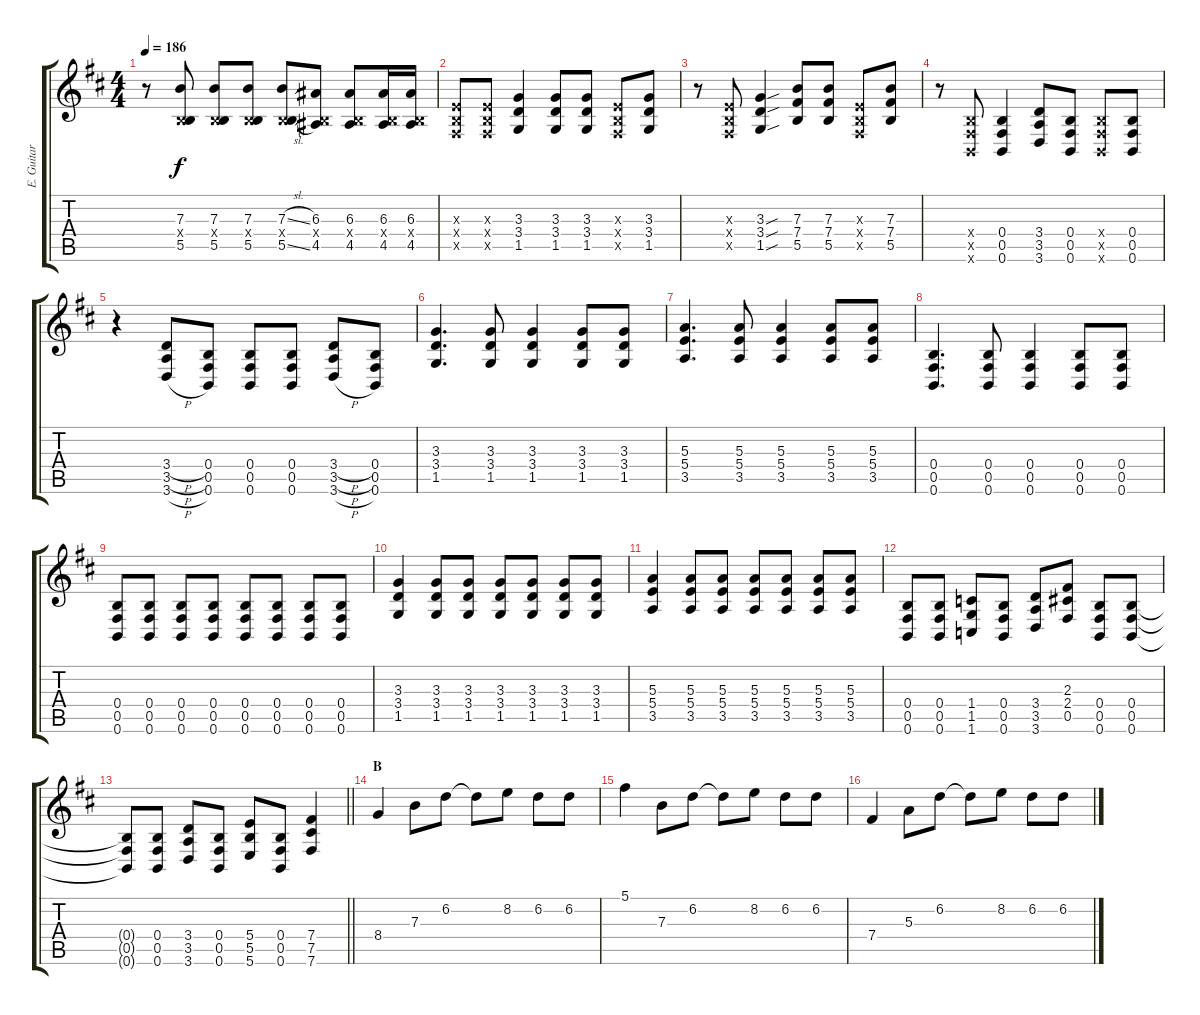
\track ("E. Guitar I" "E. Guitar ") {instrument overdrivenguitar}
\staff {score tabs}
\tuning (Db4 Ab3 E3 B2 Gb2 B1) {hide}
\ts (4 4)
\tempo 186
\clef g2
\ks d
r.8{dy f} (7.3 0.4{x} 5.5).8 (7.3 0.4{x} 5.5).8 (7.3 0.4{x} 5.5).8 (7.3{sl} 0.4{x} 5.5{sl}).8 (6.3 0.4{x} 4.5).8 (6.3 0.4{x} 4.5).8 (6.3 0.4{x} 4.5).16 (6.3 0.4{x} 4.5).16 |
(0.3{x} 0.4{x} 0.5{x}).8 (0.3{x} 0.4{x} 0.5{x}).8 (3.3 3.4 1.5).4 (3.3 3.4 1.5).8 (3.3 3.4 1.5).8 (0.3{x} 0.4{x} 0.5{x}).8 (3.3 3.4 1.5).8 |
r.8 (0.3{x} 0.4{x} 0.5{x}).8 (3.3{sou} 3.4{sou} 1.5{sou}).4 (7.3 7.4 5.5).8 (7.3 7.4 5.5).8 (0.3{x} 0.4{x} 0.5{x}).8 (7.3 7.4 5.5).8 |
r.8 (0.4{x} 0.5{x} 0.6{x}).8 (0.4 0.5 0.6).4 (3.4 3.5 3.6).8 (0.4 0.5 0.6).8 (0.4{x} 0.5{x} 0.6{x}).8 (0.4 0.5 0.6).8 |
r.4 (3.4{h} 3.5{h} 3.6{h}).8 (0.4 0.5 0.6).8 (0.4 0.5 0.6).8 (0.4 0.5 0.6).8 (3.4{h} 3.5{h} 3.6{h}).8 (0.4 0.5 0.6).8 |
(3.3 3.4 1.5).4{d} (3.3 3.4 1.5).8 (3.3 3.4 1.5).4 (3.3 3.4 1.5).8 (3.3 3.4 1.5).8 |
(5.3 5.4 3.5).4{d} (5.3 5.4 3.5).8 (5.3 5.4 3.5).4 (5.3 5.4 3.5).8 (5.3 5.4 3.5).8 |
(0.4 0.5 0.6).4{d} (0.4 0.5 0.6).8 (0.4 0.5 0.6).4 (0.4 0.5 0.6).8 (0.4 0.5 0.6).8 |
(0.4 0.5 0.6).8 (0.4 0.5 0.6).8 (0.4 0.5 0.6).8 (0.4 0.5 0.6).8 (0.4 0.5 0.6).8 (0.4 0.5 0.6).8 (0.4 0.5 0.6).8 (0.4 0.5 0.6).8 |
(3.3 3.4 1.5).4 (3.3 3.4 1.5).8 (3.3 3.4 1.5).8 (3.3 3.4 1.5).8 (3.3 3.4 1.5).8 (3.3 3.4 1.5).8 (3.3 3.4 1.5).8 |
(5.3 5.4 3.5).4 (5.3 5.4 3.5).8 (5.3 5.4 3.5).8 (5.3 5.4 3.5).8 (5.3 5.4 3.5).8 (5.3 5.4 3.5).8 (5.3 5.4 3.5).8 |
(0.4 0.5 0.6).8 (0.4 0.5 0.6).8 (1.4 1.5 1.6).8 (0.4 0.5 0.6).8 (3.4 3.5 3.6).8 (2.3 2.4 0.5).8 (0.4 0.5 0.6).8 (0.4 0.5 0.6).8 |
\barLineRight lightlight
(0.4{t} 0.5{t} 0.6{t}).8 (0.4 0.5 0.6).8 (3.4 3.5 3.6).8 (0.4 0.5 0.6).8 (5.4 5.5 5.6).8 (0.4 0.5 0.6).8 (7.4 7.5 7.6).4 |
\section ("" "B")
8.4.4 7.3.8 6.2.8 6.2{t}.8 8.2.8 6.2.8 6.2.8 |
5.1.4 7.3.8 6.2.8 6.2{t}.8 8.2.8 6.2.8 6.2.8 |
7.4.4 5.3.8 6.2.8 6.2{t}.8 8.2.8 6.2.8 6.2.8
